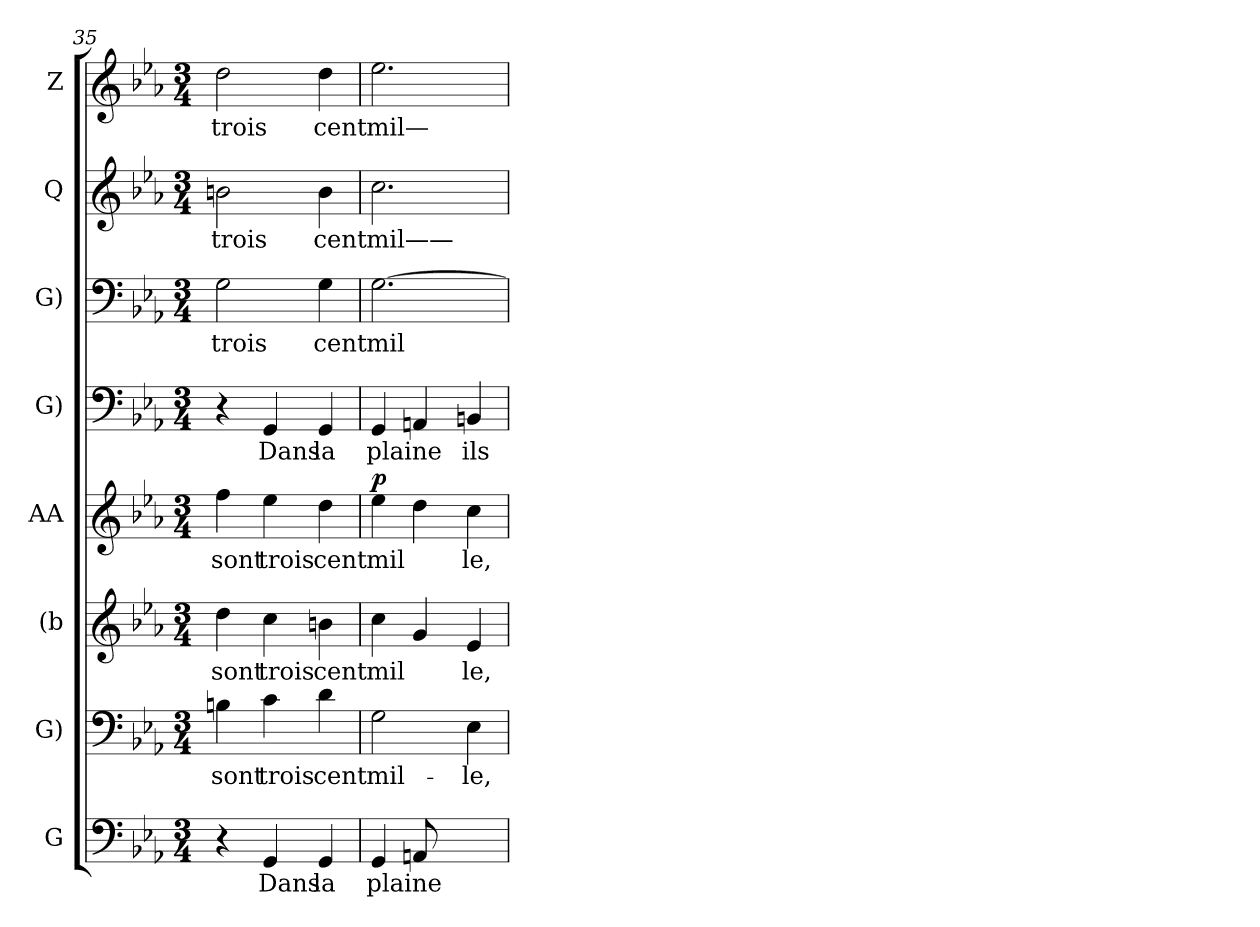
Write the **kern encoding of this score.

**kern	**text	**kern	**text	**kern	**text	**kern	**text	**dynam	**kern	**text	**kern	**text	**kern	**text	**kern	**text
*part8	*part8	*part7	*part7	*part6	*part6	*part5	*part5	*part5	*part4	*part4	*part3	*part3	*part2	*part2	*part1	*part1
*staff8	*staff8	*staff7	*staff7	*staff6	*staff6	*staff5	*staff5	*staff5	*staff4	*staff4	*staff3	*staff3	*staff2	*staff2	*staff1	*staff1
*I"G	*	*I"G)	*	*I"(b	*	*I"AA	*	*	*I"G)	*	*I"G)	*	*I"Q	*	*I"Z	*
*clefF4	*	*clefF4	*	*clefG2	*	*clefG2	*	*	*clefF4	*	*clefF4	*	*clefG2	*	*clefG2	*
*k[b-e-a-]	*	*k[b-e-a-]	*	*k[b-e-a-]	*	*k[b-e-a-]	*	*	*k[b-e-a-]	*	*k[b-e-a-]	*	*k[b-e-a-]	*	*k[b-e-a-]	*
*M3/4	*	*M3/4	*	*M3/4	*	*M3/4	*	*	*M3/4	*	*M3/4	*	*M3/4	*	*M3/4	*
=35	=35	=35	=35	=35	=35	=35	=35	=35	=35	=35	=35	=35	=35	=35	=35	=35
4r	.	4Bni\	sont	4ddi\	sont	4ffi\	sont	.	4r	.	2Gi\	trois	2bni\	trois	2ddi\	trois
4GGi/	Dans	4ci\	trois	4cci\	trois	4ee-i\	trois	.	4GGi/	Dans	.	.	.	.	.	.
4GGi/	la	4di\	cent	4bni\	cent	4ddi\	cent	.	4GGi/	la	4Gi\	cent	4bi\	cent	4ddi\	cent
!!LO:LB:g=z
=36	=36	=36	=36	=36	=36	=36	=36	=36	=36	=36	=36	=36	=36	=36	=36	=36
!	!	!	!	!	!	!	!	!LO:DY:a	!	!	!	!	!	!	!	!
4GGi/	plaine	2Gi\	mil-	4cci\	mil	4ee-i\	mil	p	4GGi/	plaine	[2.Gi\	mil-	2.cci\	mil——	2.ee-i\	mil—
8AAni/	.	.	.	4gi/	--	4ddi\	--	.	4AAni/	.	.	.	.	.	.	.
4.ryy	.	.	.	.	.	.	.	.	.	.	.	.	.	.	.	.
.	.	4E-i\	le,	4e-i/	le,	4cci\	le,	.	4BBni/	ils	.	.	.	.	.	.
=	=	=	=	=	=	=	=	=	=	=	=	=	=	=	=	=
*-	*-	*-	*-	*-	*-	*-	*-	*-	*-	*-	*-	*-	*-	*-	*-	*-
